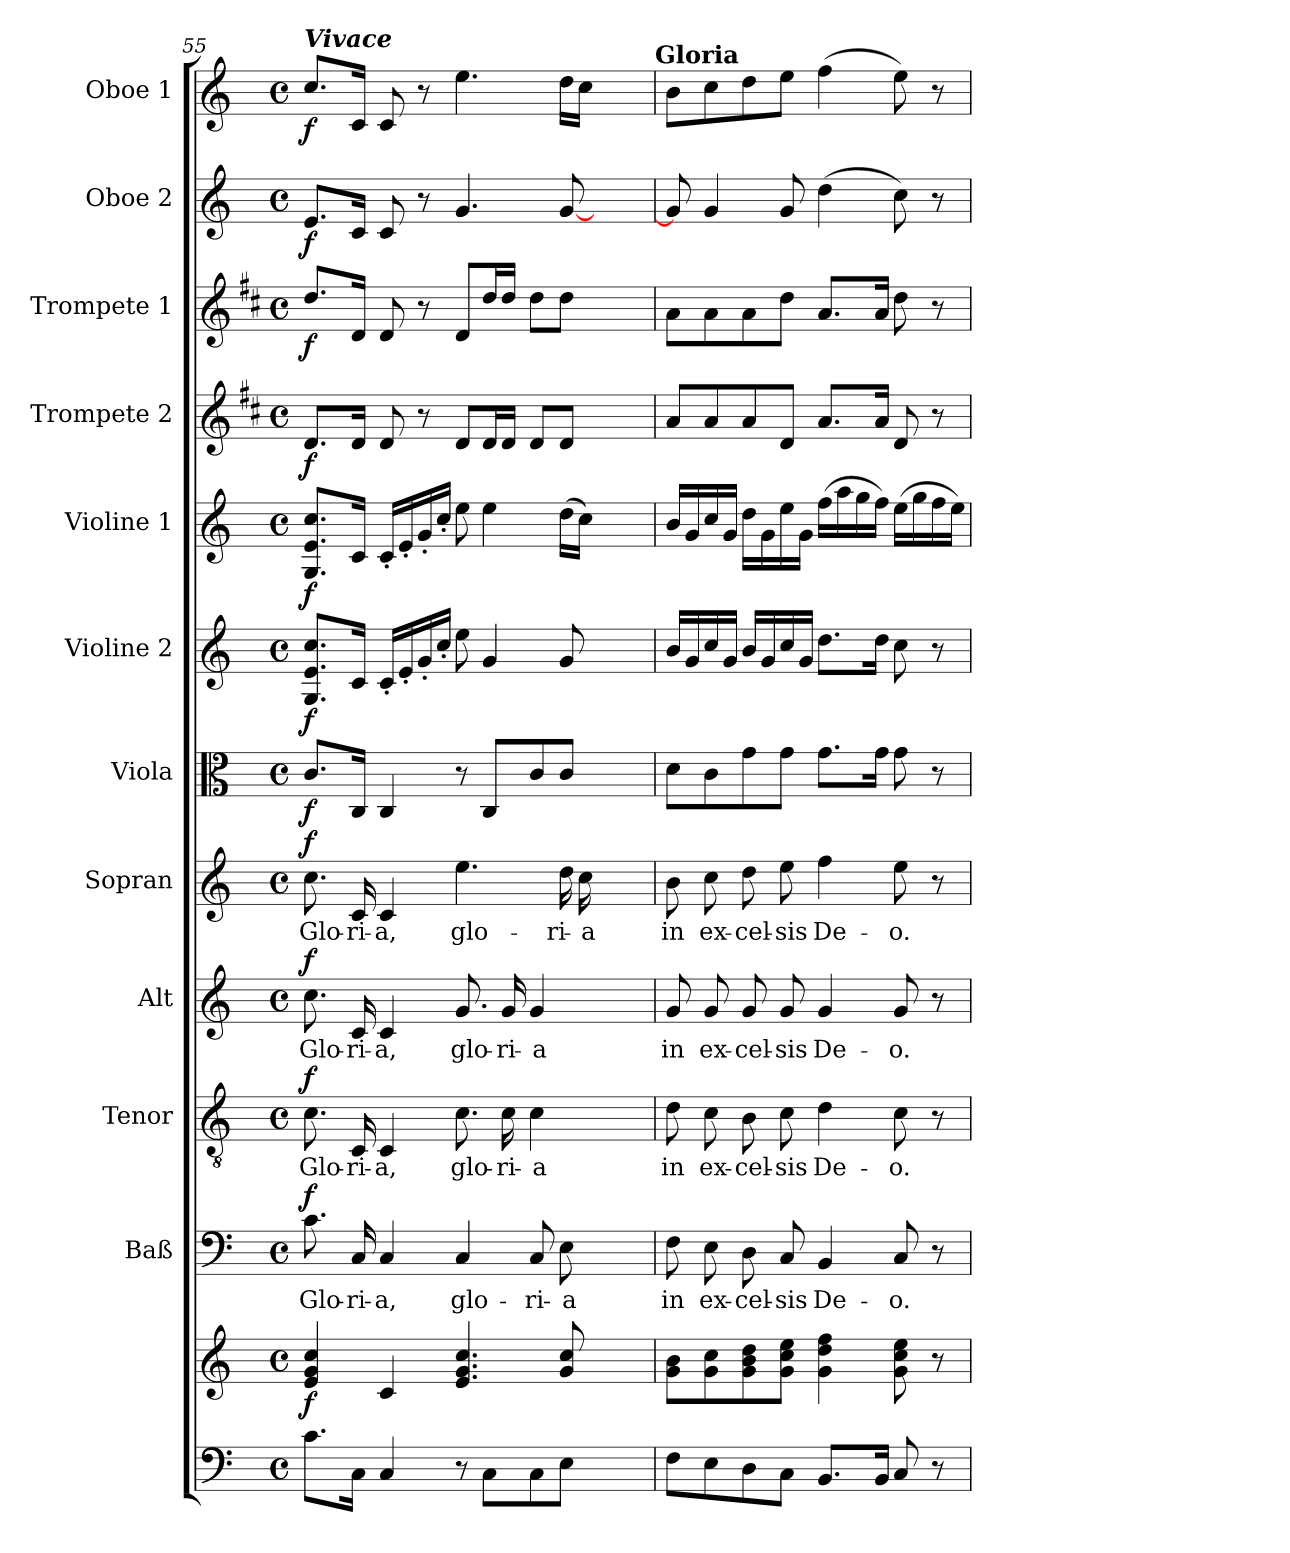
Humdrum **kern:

**kern	**kern	**dynam	**kern	**text	**dynam	**kern	**text	**dynam	**kern	**text	**dynam	**kern	**text	**dynam	**kern	**dynam	**kern	**dynam	**kern	**dynam	**kern	**dynam	**kern	**dynam	**kern	**dynam	**kern	**dynam
*part12	*part12	*part12	*part11	*part11	*part11	*part10	*part10	*part10	*part9	*part9	*part9	*part8	*part8	*part8	*part7	*part7	*part6	*part6	*part5	*part5	*part4	*part4	*part3	*part3	*part2	*part2	*part1	*part1
*staff13	*staff12	*staff12/13	*staff11	*staff11	*staff11	*staff10	*staff10	*staff10	*staff9	*staff9	*staff9	*staff8	*staff8	*staff8	*staff7	*staff7	*staff6	*staff6	*staff5	*staff5	*staff4	*staff4	*staff3	*staff3	*staff2	*staff2	*staff1	*staff1
*	*	*	*I"Baß	*	*	*I"Tenor	*	*	*I"Alt	*	*	*I"Sopran	*	*	*I"Viola	*	*I"Violine 2	*	*I"Violine 1	*	*I"Trompete 2	*	*I"Trompete 1	*	*I"Oboe 2	*	*I"Oboe 1	*
*	*	*	*I'Baß	*	*	*I'Ten	*	*	*I'Alt	*	*	*I'Sop	*	*	*I'Vla.	*	*I'Vln. 2	*	*I'Vln. 1	*	*I'Trp. 2	*	*I'Trp. 1	*	*I'Ob. 2	*	*I'Ob. 1	*
!!LO:PB:g=z
*clefF4	*clefG2	*	*clefF4	*	*	*clefGv2	*	*	*clefG2	*	*	*clefG2	*	*	*clefC3	*	*clefG2	*	*clefG2	*	*clefG2	*	*clefG2	*	*clefG2	*	*clefG2	*
*	*	*	*	*	*	*	*	*	*	*	*	*	*	*	*	*	*	*	*	*	*ITrd1c2	*	*ITrd1c2	*	*	*	*	*
*k[]	*k[]	*	*k[]	*	*	*k[]	*	*	*k[]	*	*	*k[]	*	*	*k[]	*	*k[]	*	*k[]	*	*k[]	*	*k[]	*	*k[]	*	*k[]	*
*C:	*C:	*	*C:	*	*	*C:	*	*	*C:	*	*	*C:	*	*	*C:	*	*C:	*	*C:	*	*C:	*	*C:	*	*C:	*	*C:	*
*M4/4	*M4/4	*	*M4/4	*	*	*M4/4	*	*	*M4/4	*	*	*M4/4	*	*	*M4/4	*	*M4/4	*	*M4/4	*	*M4/4	*	*M4/4	*	*M4/4	*	*M4/4	*
*met(c)	*met(c)	*	*met(c)	*	*	*met(c)	*	*	*met(c)	*	*	*met(c)	*	*	*met(c)	*	*met(c)	*	*met(c)	*	*met(c)	*	*met(c)	*	*met(c)	*	*met(c)	*
=55	=55	=55	=55	=55	=55	=55	=55	=55	=55	=55	=55	=55	=55	=55	=55	=55	=55	=55	=55	=55	=55	=55	=55	=55	=55	=55	=55	=55
!	!	!	!	!	!	!	!	!	!	!	!	!	!	!	!	!	!	!	!	!	!	!	!	!	!	!	!LO:TX:a:Bi:t=Vivace	!
!	!	!LO:DY:b	!	!LO:LY:b	!LO:DY:a	!	!LO:LY:b	!LO:DY:a	!	!LO:LY:b	!LO:DY:a	!	!LO:LY:b	!LO:DY:a	!	!LO:DY:b	!	!LO:DY:b	!	!LO:DY:b	!	!LO:DY:b	!	!LO:DY:b	!	!LO:DY:b	!	!LO:DY:b
8.c\L	4e/ 4g/ 4cc/	f	8.c\	Glo-	f	8.c\	Glo-	f	8.cc\	Glo-	f	8.cc\	Glo-	f	8.c/L	f	8.G/ 8.e/ 8.cc/L	f	8.G/ 8.e/ 8.cc/L	f	8.c/L	f	8.cc/L	f	8.e/L	f	8.cc/L	f
!	!	!	!	!LO:LY:b	!	!	!LO:LY:b	!	!	!LO:LY:b	!	!	!LO:LY:b	!	!	!	!	!	!	!	!	!	!	!	!	!	!	!
16C\Jk	.	.	16C/	-ri-	.	16C/	-ri-	.	16c/	-ri-	.	16c/	-ri-	.	16C/Jk	.	16c/Jk	.	16c/Jk	.	16c/Jk	.	16c/Jk	.	16c/Jk	.	16c/Jk	.
!	!	!	!	!LO:LY:b	!	!	!LO:LY:b	!	!	!LO:LY:b	!	!	!LO:LY:b	!	!	!	!	!	!	!	!	!	!	!	!	!	!	!
4C/	4c/	.	4C/	-a,	.	4C/	-a,	.	4c/	-a,	.	4c/	-a,	.	4C/	.	16c'</LL	.	16c'</LL	.	8c/	.	8c/	.	8c/	.	8c/	.
.	.	.	.	.	.	.	.	.	.	.	.	.	.	.	.	.	16e'</	.	16e'</	.	.	.	.	.	.	.	.	.
.	.	.	.	.	.	.	.	.	.	.	.	.	.	.	.	.	16g'</	.	16g'</	.	8r	.	8r	.	8r	.	8r	.
.	.	.	.	.	.	.	.	.	.	.	.	.	.	.	.	.	16cc'</JJ	.	16cc'</JJ	.	.	.	.	.	.	.	.	.
!	!	!	!	!LO:LY:b	!	!	!LO:LY:b	!	!	!LO:LY:b	!	!	!LO:LY:b	!	!	!	!	!	!	!	!	!	!	!	!	!	!	!
8r	4.e/ 4.g/ 4.cc/	.	4C/	glo-	.	8.c\	glo-	.	8.g/	glo-	.	4.ee\	glo-	.	8r	.	8ee\	.	8ee\	.	8c/L	.	8c/L	.	4.g/	.	4.ee\	.
8C\L	.	.	.	.	.	.	.	.	.	.	.	.	.	.	8C/L	.	4g/	.	4ee\	.	16c/L	.	16cc/L	.	.	.	.	.
!	!	!	!	!	!	!	!LO:LY:b	!	!	!LO:LY:b	!	!	!	!	!	!	!	!	!	!	!	!	!	!	!	!	!	!
.	.	.	.	.	.	16c\	-ri-	.	16g/	-ri-	.	.	.	.	.	.	.	.	.	.	16c/JJ	.	16cc/JJ	.	.	.	.	.
!	!	!	!	!LO:LY:b	!	!	!LO:LY:b	!	!	!LO:LY:b	!	!	!	!	!	!	!	!	!	!	!	!	!	!	!	!	!	!
8C\	.	.	8C/	-ri-	.	4c\	-a	.	4g/	-a	.	.	.	.	8c/	.	.	.	.	.	8c/L	.	8cc\L	.	.	.	.	.
!	!	!	!	!LO:LY:b	!	!	!	!	!	!	!	!	!LO:LY:b	!	!	!	!	!	!	!	!	!	!	!	!	!	!	!
8E\J	8g/ 8cc/	.	8E\	-a	.	.	.	.	.	.	.	16dd\	-ri-	.	8c/J	.	8g/	.	(>16dd\LL	.	8c/J	.	8cc\J	.	[8g/	.	16dd\LL	.
!	!	!	!	!	!	!	!	!	!	!	!	!	!LO:LY:b	!	!	!	!	!	!	!	!	!	!	!	!	!	!	!
.	.	.	.	.	.	.	.	.	.	.	.	16cc\	-a	.	.	.	.	.	16cc\JJ)	.	.	.	.	.	.	.	16cc\JJ	.
4..ryy	4..ryy	.	4..ryy	.	.	4..ryy	.	.	4..ryy	.	.	4..ryy	.	.	4..ryy	.	4..ryy	.	4..ryy	.	4..ryy	.	4..ryy	.	4..ryy	.	4..ryy	.
!	!	!	!	!	!	!	!	!	!	!	!	!	!	!	!	!	!	!	!	!	!	!	!	!	!	!	!LO:TX:a:B:t=Gloria	!
=56	=56	=56	=56	=56	=56	=56	=56	=56	=56	=56	=56	=56	=56	=56	=56	=56	=56	=56	=56	=56	=56	=56	=56	=56	=56	=56	=56	=56
!	!	!	!	!LO:LY:b	!	!	!LO:LY:b	!	!	!LO:LY:b	!	!	!LO:LY:b	!	!	!	!	!	!	!	!	!	!	!	!	!	!	!
8F\L	8g\ 8b\L	.	8F\	in	.	8d\	in	.	8g/	in	.	8b\	in	.	8d\L	.	16b/LL	.	16b/LL	.	8g/L	.	8g\L	.	8g/]	.	8b\L	.
.	.	.	.	.	.	.	.	.	.	.	.	.	.	.	.	.	16g/	.	16g/	.	.	.	.	.	.	.	.	.
!	!	!	!	!LO:LY:b	!	!	!LO:LY:b	!	!	!LO:LY:b	!	!	!LO:LY:b	!	!	!	!	!	!	!	!	!	!	!	!	!	!	!
8E\	8g\ 8cc\	.	8E\	ex-	.	8c\	ex-	.	8g/	ex-	.	8cc\	ex-	.	8c\	.	16cc/	.	16cc/	.	8g/	.	8g\	.	4g/	.	8cc\	.
.	.	.	.	.	.	.	.	.	.	.	.	.	.	.	.	.	16g/JJ	.	16g/JJ	.	.	.	.	.	.	.	.	.
!	!	!	!	!LO:LY:b	!	!	!LO:LY:b	!	!	!LO:LY:b	!	!	!LO:LY:b	!	!	!	!	!	!	!	!	!	!	!	!	!	!	!
8D\	8g\ 8b\ 8dd\	.	8D\	-cel-	.	8B\	-cel-	.	8g/	-cel-	.	8dd\	-cel-	.	8g\	.	16b/LL	.	16dd\LL	.	8g/	.	8g\	.	.	.	8dd\	.
.	.	.	.	.	.	.	.	.	.	.	.	.	.	.	.	.	16g/	.	16g\	.	.	.	.	.	.	.	.	.
!	!	!	!	!LO:LY:b	!	!	!LO:LY:b	!	!	!LO:LY:b	!	!	!LO:LY:b	!	!	!	!	!	!	!	!	!	!	!	!	!	!	!
8C\J	8g\ 8cc\ 8ee\J	.	8C/	-sis	.	8c\	-sis	.	8g/	-sis	.	8ee\	-sis	.	8g\J	.	16cc/	.	16ee\	.	8c/J	.	8cc\J	.	8g/	.	8ee\J	.
.	.	.	.	.	.	.	.	.	.	.	.	.	.	.	.	.	16g/JJ	.	16g\JJ	.	.	.	.	.	.	.	.	.
!	!	!	!	!LO:LY:b	!	!	!LO:LY:b	!	!	!LO:LY:b	!	!	!LO:LY:b	!	!	!	!	!	!	!	!	!	!	!	!	!	!	!
8.BB/L	4g\ 4dd\ 4ff\	.	4BB/	De-	.	4d\	De-	.	4g/	De-	.	4ff\	De-	.	8.g\L	.	8.dd\L	.	(>16ff\LL	.	8.g/L	.	8.g/L	.	(>4dd\	.	(>4ff\	.
.	.	.	.	.	.	.	.	.	.	.	.	.	.	.	.	.	.	.	16aa\	.	.	.	.	.	.	.	.	.
.	.	.	.	.	.	.	.	.	.	.	.	.	.	.	.	.	.	.	16gg\	.	.	.	.	.	.	.	.	.
16BB/Jk	.	.	.	.	.	.	.	.	.	.	.	.	.	.	16g\Jk	.	16dd\Jk	.	16ff\JJ)	.	16g/Jk	.	16g/Jk	.	.	.	.	.
!	!	!	!	!LO:LY:b	!	!	!LO:LY:b	!	!	!LO:LY:b	!	!	!LO:LY:b	!	!	!	!	!	!	!	!	!	!	!	!	!	!	!
8C/	8g\ 8cc\ 8ee\	.	8C/	-o.	.	8c\	-o.	.	8g/	-o.	.	8ee\	-o.	.	8g\	.	8cc\	.	(>16ee\LL	.	8c/	.	8cc\	.	8cc\)	.	8ee\)	.
.	.	.	.	.	.	.	.	.	.	.	.	.	.	.	.	.	.	.	16gg\	.	.	.	.	.	.	.	.	.
8r	8r	.	8r	.	.	8r	.	.	8r	.	.	8r	.	.	8r	.	8r	.	16ff\	.	8r	.	8r	.	8r	.	8r	.
.	.	.	.	.	.	.	.	.	.	.	.	.	.	.	.	.	.	.	16ee\JJ)	.	.	.	.	.	.	.	.	.
=	=	=	=	=	=	=	=	=	=	=	=	=	=	=	=	=	=	=	=	=	=	=	=	=	=	=	=	=
*-	*-	*-	*-	*-	*-	*-	*-	*-	*-	*-	*-	*-	*-	*-	*-	*-	*-	*-	*-	*-	*-	*-	*-	*-	*-	*-	*-	*-
